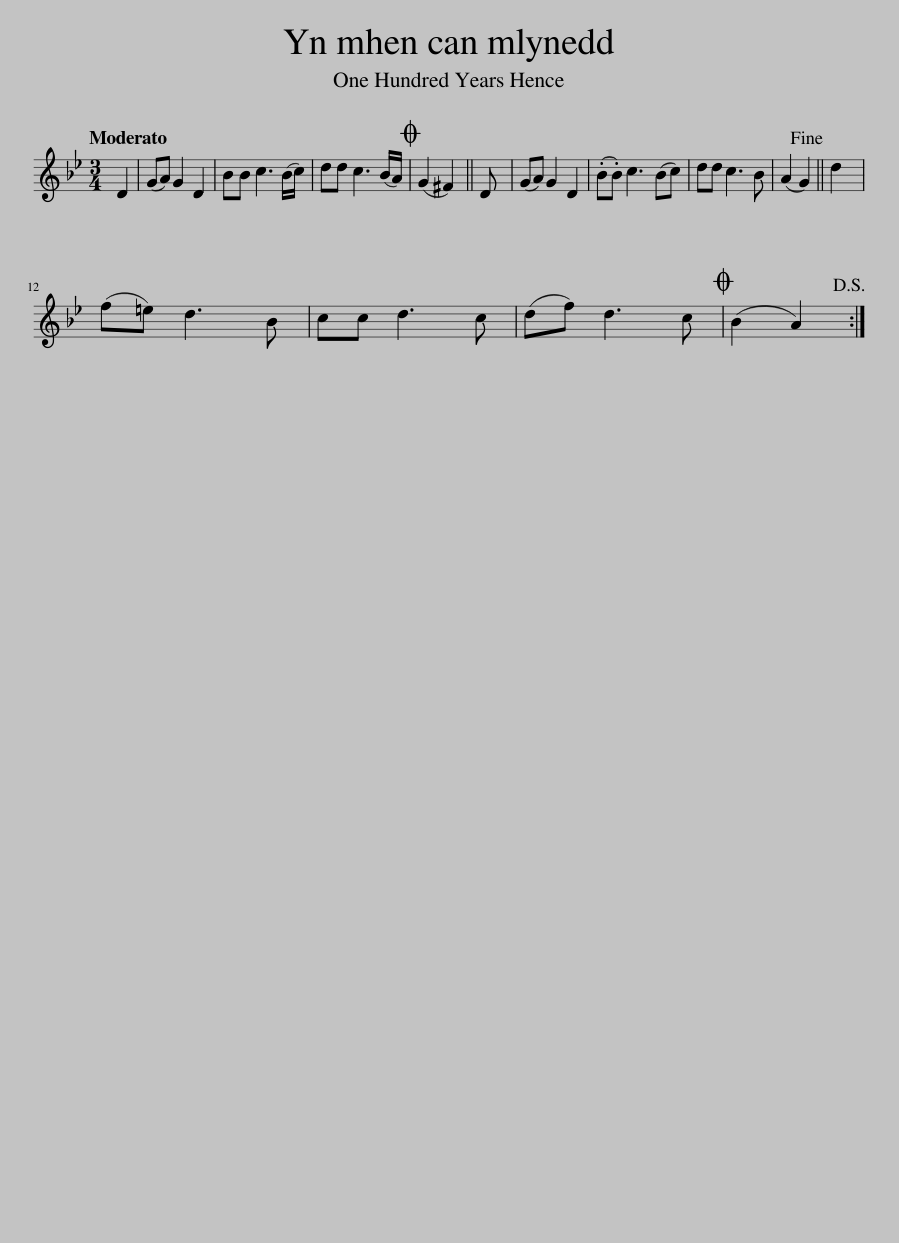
X:1
L:1/8
Q:1/4=104
M:3/4
I:linebreak $
K:Gmin
V:1 treble
V:1
 D2 | (GA) G2 D2 | BB c3 (B/c/) | dd c3 (B/A/) |O (G2 ^F2) || %5
 D | (GA) G2 D2 | (.B.B) c3 (Bc) | dd c3 B | (A2 G2)!fine! || %10
 d2 |$ (f=e) d3 B | cc d3 c | (df) d3 c |O (B2 A2)!D.S.! :| %15
